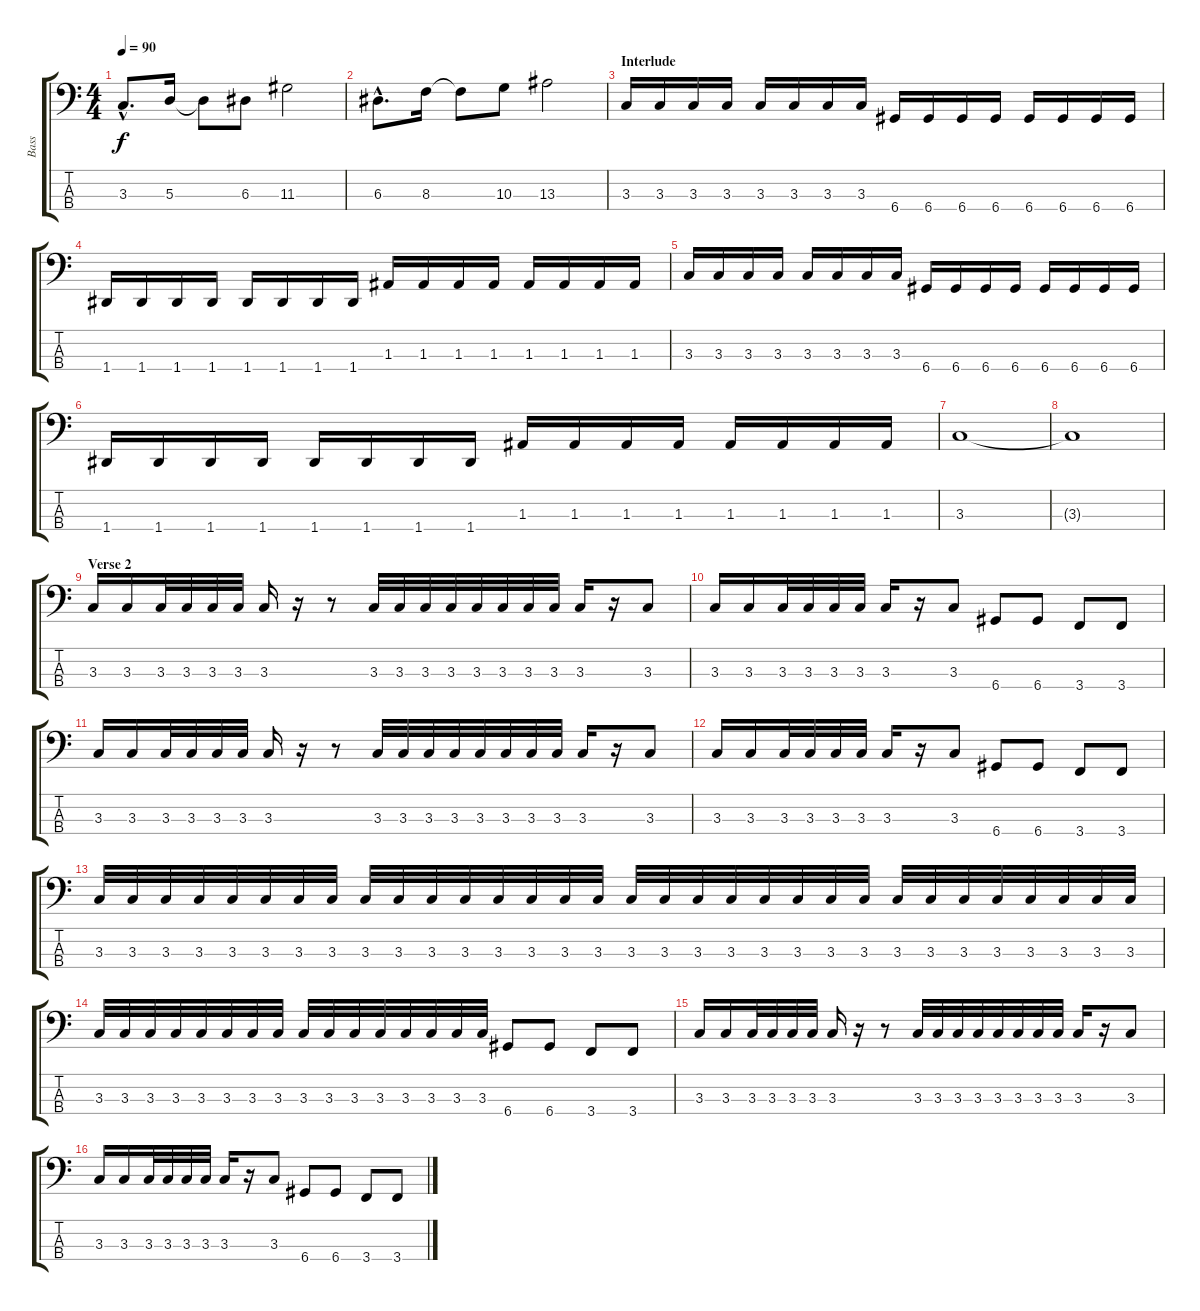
\track ("Bass" "Bass") {instrument electricbasspick}
\staff {score tabs}
\tuning (G2 D2 A1 D1) {hide}
\ts (4 4)
\tempo 90
\clef f4
\ks c
3.3{hac}.8{d dy f} 5.3.16 5.3{t}.8 6.3.8 11.3.2 |
6.3{hac}.8{d} 8.3.16 8.3{t}.8 10.3.8 13.3.2 |
\section ("" "Interlude")
3.3.16 3.3.16 3.3.16 3.3.16 3.3.16 3.3.16 3.3.16 3.3.16 6.4.16 6.4.16 6.4.16 6.4.16 6.4.16 6.4.16 6.4.16 6.4.16 |
1.4.16 1.4.16 1.4.16 1.4.16 1.4.16 1.4.16 1.4.16 1.4.16 1.3.16 1.3.16 1.3.16 1.3.16 1.3.16 1.3.16 1.3.16 1.3.16 |
3.3.16 3.3.16 3.3.16 3.3.16 3.3.16 3.3.16 3.3.16 3.3.16 6.4.16 6.4.16 6.4.16 6.4.16 6.4.16 6.4.16 6.4.16 6.4.16 |
1.4.16 1.4.16 1.4.16 1.4.16 1.4.16 1.4.16 1.4.16 1.4.16 1.3.16 1.3.16 1.3.16 1.3.16 1.3.16 1.3.16 1.3.16 1.3.16 |
3.3.1 |
3.3{t}.1 |
\section ("" "Verse 2")
3.3.16 3.3.16 3.3.32 3.3.32 3.3.32 3.3.32 3.3.16 r.16 r.8 3.3.32 3.3.32 3.3.32 3.3.32 3.3.32 3.3.32 3.3.32 3.3.32 3.3.16 r.16 3.3.8 |
3.3.16 3.3.16 3.3.32 3.3.32 3.3.32 3.3.32 3.3.16 r.16 3.3.8 6.4.8 6.4.8 3.4.8 3.4.8 |
3.3.16 3.3.16 3.3.32 3.3.32 3.3.32 3.3.32 3.3.16 r.16 r.8 3.3.32 3.3.32 3.3.32 3.3.32 3.3.32 3.3.32 3.3.32 3.3.32 3.3.16 r.16 3.3.8 |
3.3.16 3.3.16 3.3.32 3.3.32 3.3.32 3.3.32 3.3.16 r.16 3.3.8 6.4.8 6.4.8 3.4.8 3.4.8 |
3.3.32 3.3.32 3.3.32 3.3.32 3.3.32 3.3.32 3.3.32 3.3.32 3.3.32 3.3.32 3.3.32 3.3.32 3.3.32 3.3.32 3.3.32 3.3.32 3.3.32 3.3.32 3.3.32 3.3.32 3.3.32 3.3.32 3.3.32 3.3.32 3.3.32 3.3.32 3.3.32 3.3.32 3.3.32 3.3.32 3.3.32 3.3.32 |
3.3.32 3.3.32 3.3.32 3.3.32 3.3.32 3.3.32 3.3.32 3.3.32 3.3.32 3.3.32 3.3.32 3.3.32 3.3.32 3.3.32 3.3.32 3.3.32 6.4.8 6.4.8 3.4.8 3.4.8 |
3.3.16 3.3.16 3.3.32 3.3.32 3.3.32 3.3.32 3.3.16 r.16 r.8 3.3.32 3.3.32 3.3.32 3.3.32 3.3.32 3.3.32 3.3.32 3.3.32 3.3.16 r.16 3.3.8 |
3.3.16 3.3.16 3.3.32 3.3.32 3.3.32 3.3.32 3.3.16 r.16 3.3.8 6.4.8 6.4.8 3.4.8 3.4.8
